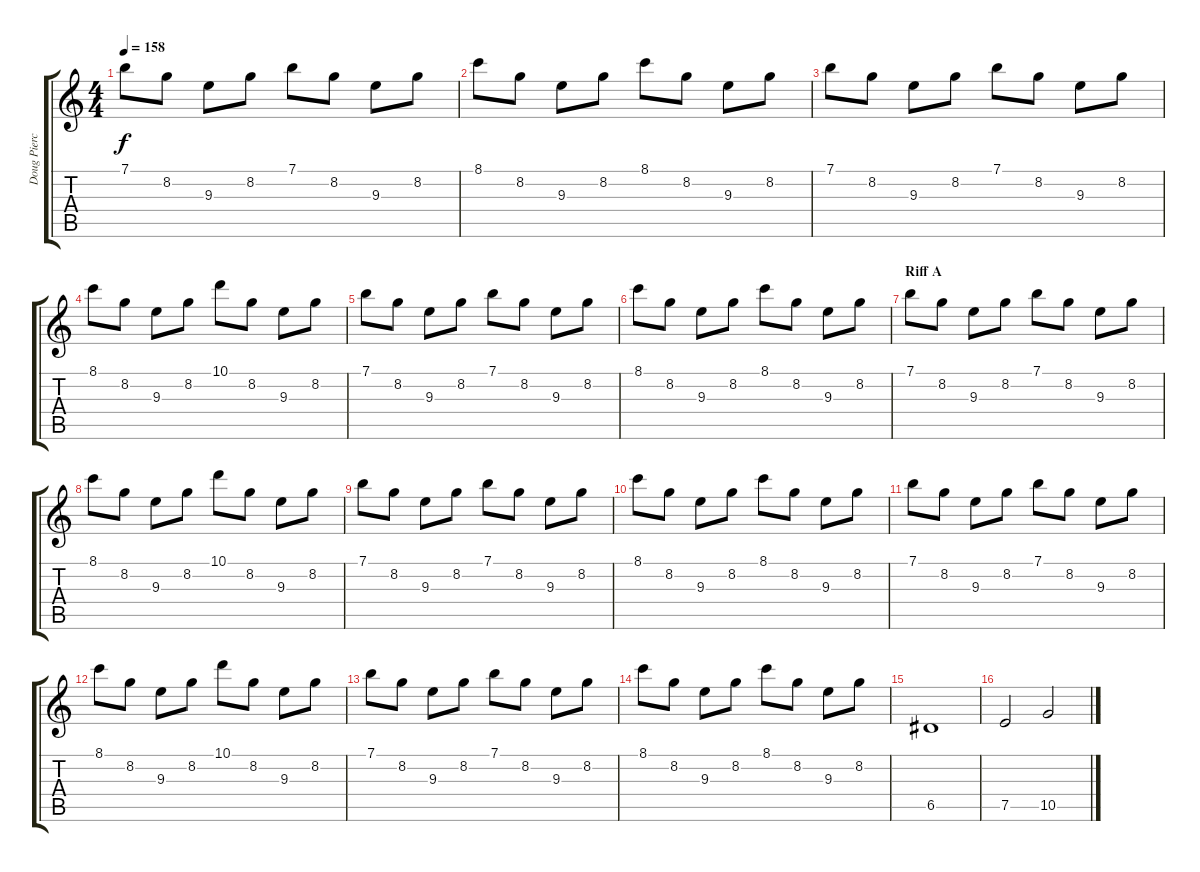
\track ("Doug Piercy" "Doug Pierc") {instrument distortionguitar}
\staff {score tabs}
\tuning (E4 B3 G3 D3 A2 E2) {hide}
\ts (4 4)
\tempo 158
\clef g2
\ks c
7.1.8{dy f} 8.2.8 9.3.8 8.2.8 7.1.8 8.2.8 9.3.8 8.2.8 |
8.1.8 8.2.8 9.3.8 8.2.8 8.1.8 8.2.8 9.3.8 8.2.8 |
7.1.8 8.2.8 9.3.8 8.2.8 7.1.8 8.2.8 9.3.8 8.2.8 |
8.1.8 8.2.8 9.3.8 8.2.8 10.1.8 8.2.8 9.3.8 8.2.8 |
7.1.8 8.2.8 9.3.8 8.2.8 7.1.8 8.2.8 9.3.8 8.2.8 |
8.1.8 8.2.8 9.3.8 8.2.8 8.1.8 8.2.8 9.3.8 8.2.8 |
\section ("" "Riff A")
7.1.8 8.2.8 9.3.8 8.2.8 7.1.8 8.2.8 9.3.8 8.2.8 |
8.1.8 8.2.8 9.3.8 8.2.8 10.1.8 8.2.8 9.3.8 8.2.8 |
7.1.8 8.2.8 9.3.8 8.2.8 7.1.8 8.2.8 9.3.8 8.2.8 |
8.1.8 8.2.8 9.3.8 8.2.8 8.1.8 8.2.8 9.3.8 8.2.8 |
7.1.8 8.2.8 9.3.8 8.2.8 7.1.8 8.2.8 9.3.8 8.2.8 |
8.1.8 8.2.8 9.3.8 8.2.8 10.1.8 8.2.8 9.3.8 8.2.8 |
7.1.8 8.2.8 9.3.8 8.2.8 7.1.8 8.2.8 9.3.8 8.2.8 |
8.1.8 8.2.8 9.3.8 8.2.8 8.1.8 8.2.8 9.3.8 8.2.8 |
6.5.1{volume 13 instrument distortionguitar} |
7.5.2 10.5.2
